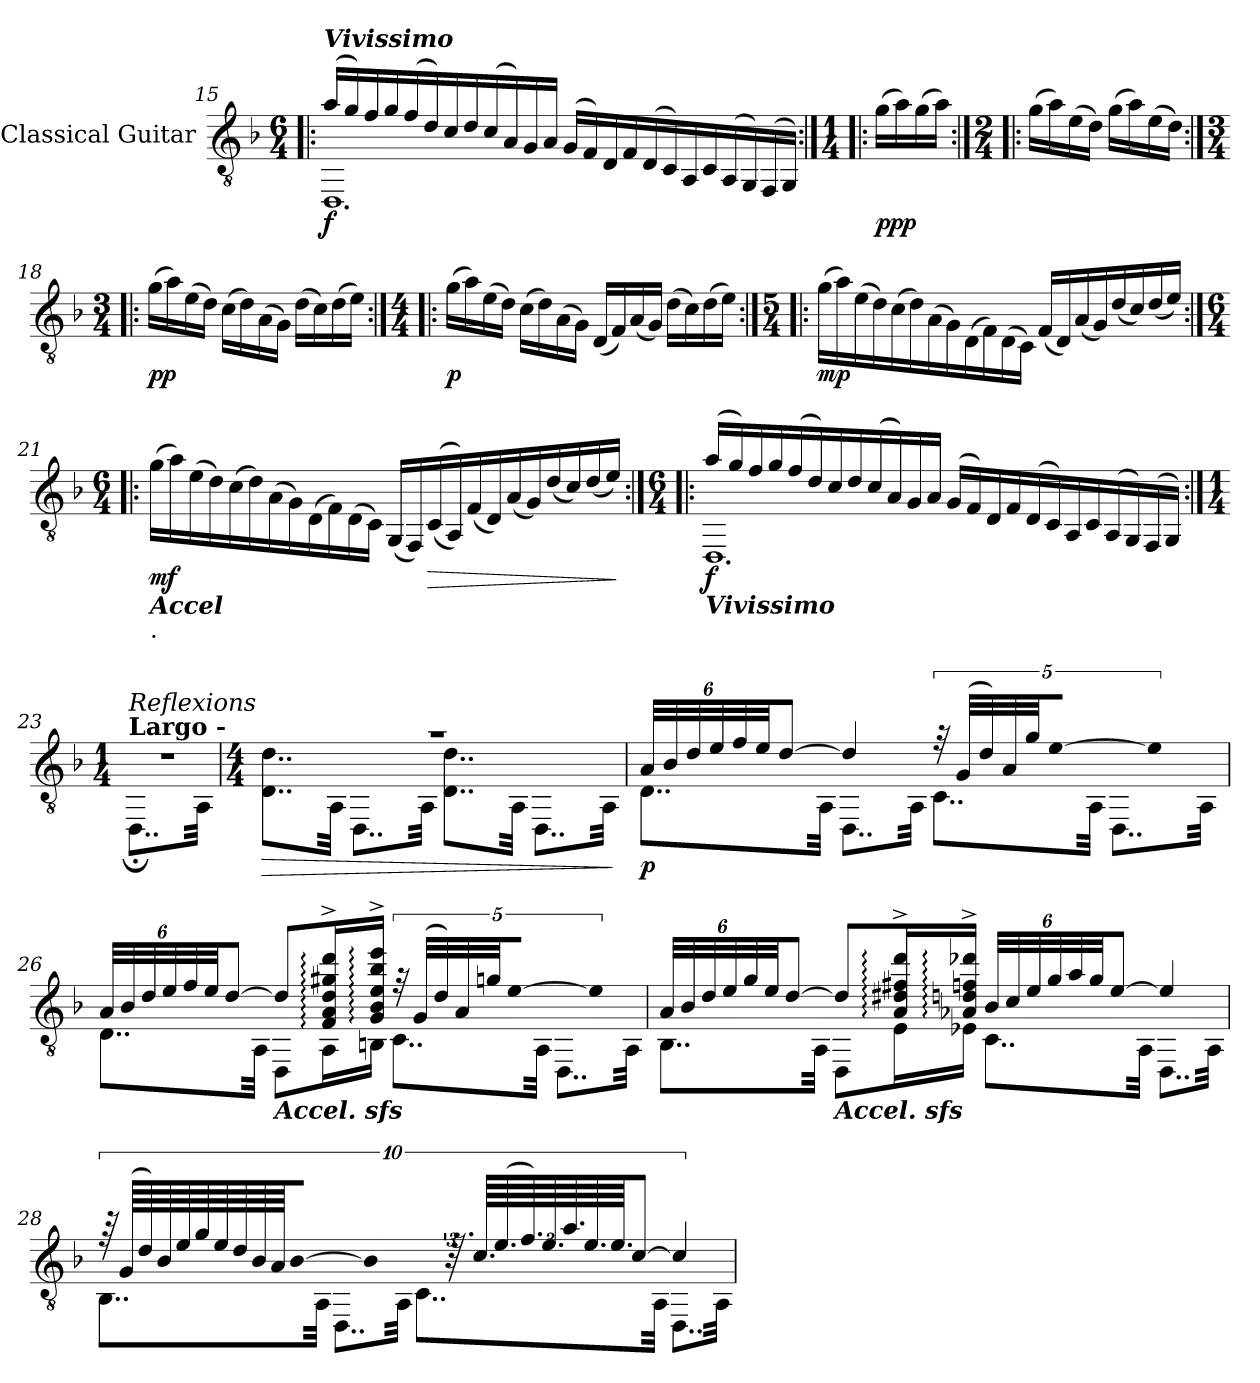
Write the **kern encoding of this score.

**kern	**dynam
*part1	*part1
*staff1	*staff1
*I"Classical Guitar	*
*I'Guit.	*
!!LO:PB:g=z
*clefGv2	*
*k[b-]	*
*M6/4	*
=15!|:	=15!|:
*^	*
!LO:TX:a:Bi:t=Vivissimo	!	!
!	!	!LO:DY:b
(>16a/LL	1.DD	f
16g/)	.	.
16f/	.	.
16g/	.	.
(>16f/	.	.
16d/)	.	.
16c/	.	.
16d/	.	.
(>16c/	.	.
16A/)	.	.
16G/	.	.
16A/JJ	.	.
(>16G/LL	.	.
16F/)	.	.
16D/	.	.
16F/	.	.
(>16D/	.	.
16C/)	.	.
16AA/	.	.
16C/	.	.
(>16AA/	.	.
16GG/)	.	.
(>16FF/	.	.
16GG/JJ)	.	.
*v	*v	*
!!LO:LB:g=z
=16:|!|:	=16:|!|:
*M1/4	*
!	!LO:DY:b
(>16g\LL	ppp
16a\)	.
(>16g\	.
16a\JJ)	.
=17:|!|:	=17:|!|:
*M2/4	*
(>16g\LL	.
16a\)	.
(>16e\	.
16d\JJ)	.
(>16g\LL	.
16a\)	.
(>16e\	.
16d\JJ)	.
=18:|!|:	=18:|!|:
*M3/4	*
!	!LO:DY:b
(>16g\LL	pp
16a\)	.
(>16e\	.
16d\JJ)	.
(>16c\LL	.
16d\)	.
(>16A\	.
16G\JJ)	.
(>16d\LL	.
16c\)	.
(>16d\	.
16e\JJ)	.
!!LO:LB:g=z
=19:|!|:	=19:|!|:
*M4/4	*
!	!LO:DY:b
(>16g\LL	p
16a\)	.
(>16e\	.
16d\JJ)	.
(>16c\LL	.
16d\)	.
(>16A\	.
16G\JJ)	.
(<16D/LL	.
16F/)	.
(<16A/	.
16G/JJ)	.
(>16d\LL	.
16c\)	.
(>16d\	.
16e\JJ)	.
=20:|!|:	=20:|!|:
*M5/4	*
!	!LO:DY:b
(>16g\LL	mp
16a\)	.
(>16e\	.
16d\)	.
(>16c\	.
16d\)	.
(>16A\	.
16G\)	.
(>16D\	.
16F\)	.
(>16D\	.
16C\JJ)	.
(<16F/LL	.
16D/)	.
(<16A/	.
16G/)	.
(<16d/	.
16c/)	.
(<16d/	.
16e/JJ)	.
!!LO:LB:g=z
=21:|!|:	=21:|!|:
*M6/4	*
!LO:TX:b:Bi:t=Accel	!
!LO:TX:b:t=.	!
!	!LO:DY:b
(>16g\LL	mf
16a\)	.
(>16e\	.
16d\)	.
(>16c\	.
16d\)	.
(>16A\	.
16G\)	.
(>16D\	.
16F\)	.
(>16D\	.
16C\JJ)	.
(<16GG/LL	.
16FF/)	.
!	!LO:HP:b
(<(<16C/	>
16AA/))	.
(<16F/	.
16D/)	.
(<16A/	.
16G/)	.
(<16d/	.
16c/)	.
(<16d/	.
16e/JJ)	.
.	]
!!LO:LB:g=z
=22:|!|:	=22:|!|:
*M6/4	*
*^	*
!LO:TX:b:Bi:t=Vivissimo	!	!
!	!	!LO:DY:b
(>16a/LL	1.DD	f
16g/)	.	.
16f/	.	.
16g/	.	.
(>16f/	.	.
16d/)	.	.
16c/	.	.
16d/	.	.
(>16c/	.	.
16A/)	.	.
16G/	.	.
16A/JJ	.	.
(>16G/LL	.	.
16F/)	.	.
16D/	.	.
16F/	.	.
(>16D/	.	.
16C/)	.	.
16AA/	.	.
16C/	.	.
(>16AA/	.	.
16GG/)	.	.
(>16FF/	.	.
16GG/JJ)	.	.
=23:|!	=23:|!	=23:|!
*M1/4	*	*
*MM40	*	*
!LO:TX:a:B:t=Largo -	!	!
!LO:TX:a:i:t=Reflexions	!	!
4r	8..DD;\L	.
.	32AA\Jkk	.
!!LO:LB:g=z	!!
=24	=24	=24
*M4/4	*	*
!	!	!LO:HP:b
1r	8..D\ 8..d\L	>
.	32AA\Jkk	.
.	8..DD\L	.
.	32AA\Jkk	.
.	8..D\ 8..d\L	.
.	32AA\Jkk	.
.	8..DD\L	.
.	32AA\Jkk	.
*v	*v	*
.	]
=25	=25
*Xbrackettup	*
*^	*
!	!	!LO:DY:b
48A/LLL	8..D\L	p
48B-/	.	.
48d/	.	.
48e/	.	.
48f/	.	.
48e/JJ	.	.
[8d/J	.	.
.	32AA\Jkk	.
4d/]	8..DD\L	.
.	32AA\Jkk	.
*brackettup	*	*
40r	8..C\L	.
(>40G/LLL	.	.
40d/)	.	.
40A/	.	.
40g/JJ	.	.
[8e/J	.	.
.	32AA\Jkk	.
4e/]	8..DD\L	.
.	32AA\Jkk	.
!!LO:LB:g=z	!!
=26	=26	=26
*Xbrackettup	*	*
48A/LLL	8..D\L	.
48B-/	.	.
48d/	.	.
48e/	.	.
48f/	.	.
48e/JJ	.	.
[8d/J	.	.
.	32AA\Jkk	.
!LO:TX:b:Bi:t=Accel. sfs	!	!
8d/L]	8DD\L	.
16F/:^ 16A/:^ 16d/:^ 16g#X/:^ 16dd/:^L	16AA\L	.
16G/:^ 16B-/:^ 16e/:^ 16b-/:^ 16ee/:^JJ	16BBn\JJ	.
*brackettup	*	*
40r	8..C\L	.
(>40G/LLL	.	.
40d/)	.	.
40A/	.	.
40gn/JJ	.	.
[8e/J	.	.
.	32AA\Jkk	.
4e/]	8..DD\L	.
.	32AA\Jkk	.
!!LO:LB:g=z	!!
=27	=27	=27
*Xbrackettup	*	*
48A/LLL	8..BB-\L	.
48B-/	.	.
48d/	.	.
48e/	.	.
48g/	.	.
48e/JJ	.	.
[8d/J	.	.
.	32AA\Jkk	.
!LO:TX:b:Bi:t=Accel. sfs	!	!
8d/L]	8DD\L	.
16A/:^ 16d#X/:^ 16f#X/:^ 16dd/:^L	16E\L	.
16A-X/:^ 16dn/:^ 16fn/:^ 16dd-X/:^JJ	16E-X\JJ	.
48B-/LLL	8..C\L	.
48c/	.	.
48e/	.	.
48g/	.	.
48a/	.	.
48g/JJ	.	.
[8e/J	.	.
.	32AA\Jkk	.
4e/]	8..DD\L	.
.	32AA\Jkk	.
!!LO:PB:g=z	!!
=28	=28	=28
*brackettup	*	*
80r	8..BB-\L	.
(>80G/LL	.	.
80d/)	.	.
80B-/	.	.
80e/	.	.
80g/	.	.
80e/	.	.
80d/	.	.
80B-/	.	.
80A/J	.	.
[8B-/J	.	.
.	32AA\Jkk	.
4B-/]	8..DD\L	.
.	32AA\Jkk	.
96.rd	8..C\L	.
96.c/LLLL	.	.
(>96.e/	.	.
96.f/)	.	.
96.e/	.	.
96.a/	.	.
96.e/	.	.
96.e/JJJ	.	.
[8c/J	.	.
.	32AA\Jkk	.
4c/]	8..DD\L	.
.	32AA\Jkk	.
*v	*v	*
=	=
*-	*-
